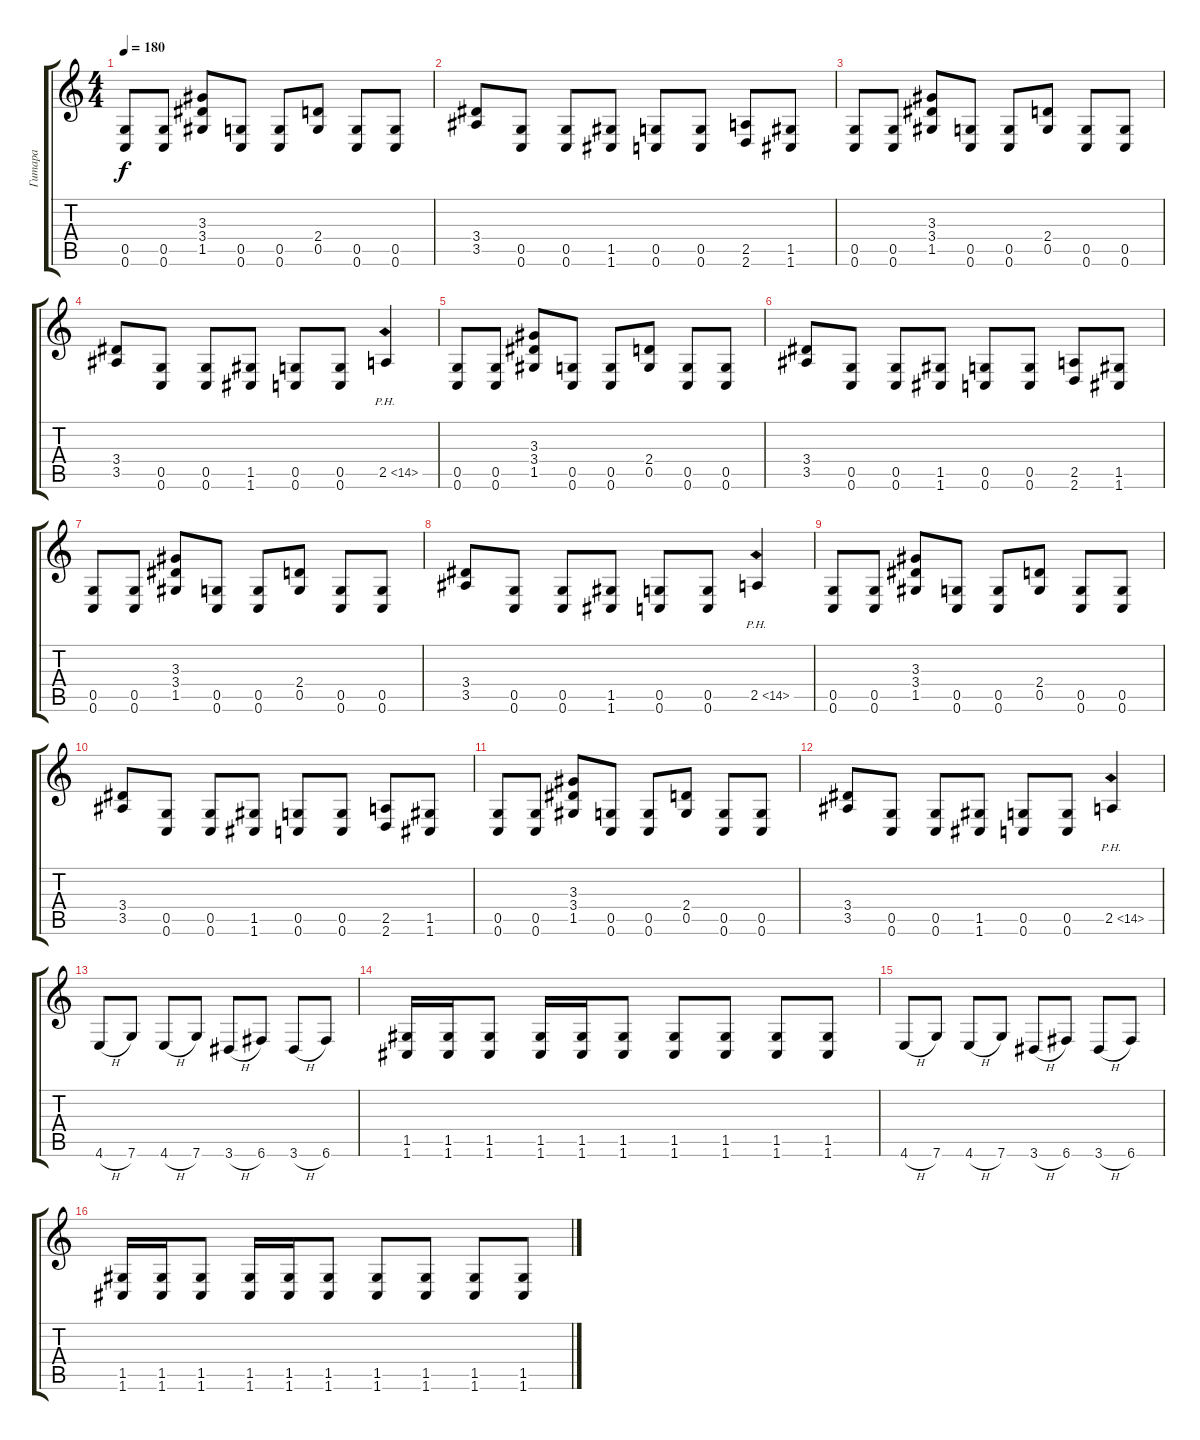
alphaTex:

\track ("Гитара" "Гитара") {instrument overdrivenguitar}
\staff {score tabs}
\tuning (D4 A3 F3 C3 G2 C2) {hide}
\ts (4 4)
\tempo 180
\clef g2
\ks c
(0.5 0.6).8{dy f} (0.5 0.6).8 (3.3 3.4 1.5).8 (0.5 0.6).8 (0.5 0.6).8 (2.4 0.5).8 (0.5 0.6).8 (0.5 0.6).8 |
(3.4 3.5).8 (0.5 0.6).8 (0.5 0.6).8 (1.5 1.6).8 (0.5 0.6).8 (0.5 0.6).8 (2.5 2.6).8 (1.5 1.6).8 |
(0.5 0.6).8 (0.5 0.6).8 (3.3 3.4 1.5).8 (0.5 0.6).8 (0.5 0.6).8 (2.4 0.5).8 (0.5 0.6).8 (0.5 0.6).8 |
(3.4 3.5).8 (0.5 0.6).8 (0.5 0.6).8 (1.5 1.6).8 (0.5 0.6).8 (0.5 0.6).8 2.5{ph 12}.4 |
(0.5 0.6).8 (0.5 0.6).8 (3.3 3.4 1.5).8 (0.5 0.6).8 (0.5 0.6).8 (2.4 0.5).8 (0.5 0.6).8 (0.5 0.6).8 |
(3.4 3.5).8 (0.5 0.6).8 (0.5 0.6).8 (1.5 1.6).8 (0.5 0.6).8 (0.5 0.6).8 (2.5 2.6).8 (1.5 1.6).8 |
(0.5 0.6).8 (0.5 0.6).8 (3.3 3.4 1.5).8 (0.5 0.6).8 (0.5 0.6).8 (2.4 0.5).8 (0.5 0.6).8 (0.5 0.6).8 |
(3.4 3.5).8 (0.5 0.6).8 (0.5 0.6).8 (1.5 1.6).8 (0.5 0.6).8 (0.5 0.6).8 2.5{ph 12}.4 |
(0.5 0.6).8 (0.5 0.6).8 (3.3 3.4 1.5).8 (0.5 0.6).8 (0.5 0.6).8 (2.4 0.5).8 (0.5 0.6).8 (0.5 0.6).8 |
(3.4 3.5).8 (0.5 0.6).8 (0.5 0.6).8 (1.5 1.6).8 (0.5 0.6).8 (0.5 0.6).8 (2.5 2.6).8 (1.5 1.6).8 |
(0.5 0.6).8 (0.5 0.6).8 (3.3 3.4 1.5).8 (0.5 0.6).8 (0.5 0.6).8 (2.4 0.5).8 (0.5 0.6).8 (0.5 0.6).8 |
(3.4 3.5).8 (0.5 0.6).8 (0.5 0.6).8 (1.5 1.6).8 (0.5 0.6).8 (0.5 0.6).8 2.5{ph 12}.4 |
4.6{h}.8 7.6.8 4.6{h}.8 7.6.8 3.6{h}.8 6.6.8 3.6{h}.8 6.6.8 |
(1.5 1.6).16 (1.5 1.6).16 (1.5 1.6).8 (1.5 1.6).16 (1.5 1.6).16 (1.5 1.6).8 (1.5 1.6).8 (1.5 1.6).8 (1.5 1.6).8 (1.5 1.6).8 |
4.6{h}.8 7.6.8 4.6{h}.8 7.6.8 3.6{h}.8 6.6.8 3.6{h}.8 6.6.8 |
(1.5 1.6).16 (1.5 1.6).16 (1.5 1.6).8 (1.5 1.6).16 (1.5 1.6).16 (1.5 1.6).8 (1.5 1.6).8 (1.5 1.6).8 (1.5 1.6).8 (1.5 1.6).8
